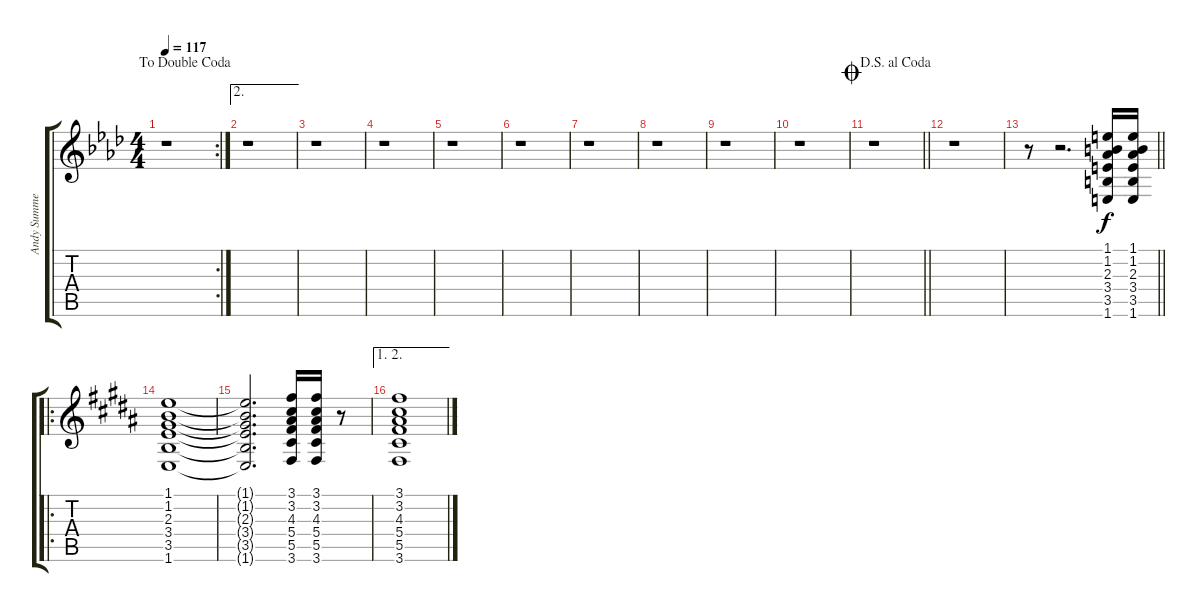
\track ("Andy Summers - Original Arrangement" "Andy Summe") {instrument overdrivenguitar}
\staff {score tabs}
\tuning (Eb4 Bb3 Gb3 Db3 Ab2 Eb2) {hide}
\rc 2
\ts (4 4)
\jump dadoublecoda
\tempo 117
\clef g2
\ks ab
r.1{dy f} |
\ae 2
r.1 |
r.1 |
r.1 |
r.1 |
r.1 |
r.1 |
r.1 |
r.1 |
r.1 |
\jump coda
\jump dalsegnoalcoda
\barLineRight lightlight
r.1 |
r.1 |
\barLineRight lightlight
r.8 r.2{d} (1.1 1.2 2.3 3.4 3.5 1.6).16 (1.1 1.2 2.3 3.4 3.5 1.6).16 |
\ro
\ks b
(1.1 1.2 2.3 3.4 3.5 1.6).1 |
\ks g#minor
(1.1{t} 1.2{t} 2.3{t} 3.4{t} 3.5{t} 1.6{t}).2{d} (3.1 3.2 4.3 5.4 5.5 3.6).16 (3.1 3.2 4.3 5.4 5.5 3.6).16 r.8 |
\ae (1 2)
(3.1 3.2 4.3 5.4 5.5 3.6).1
